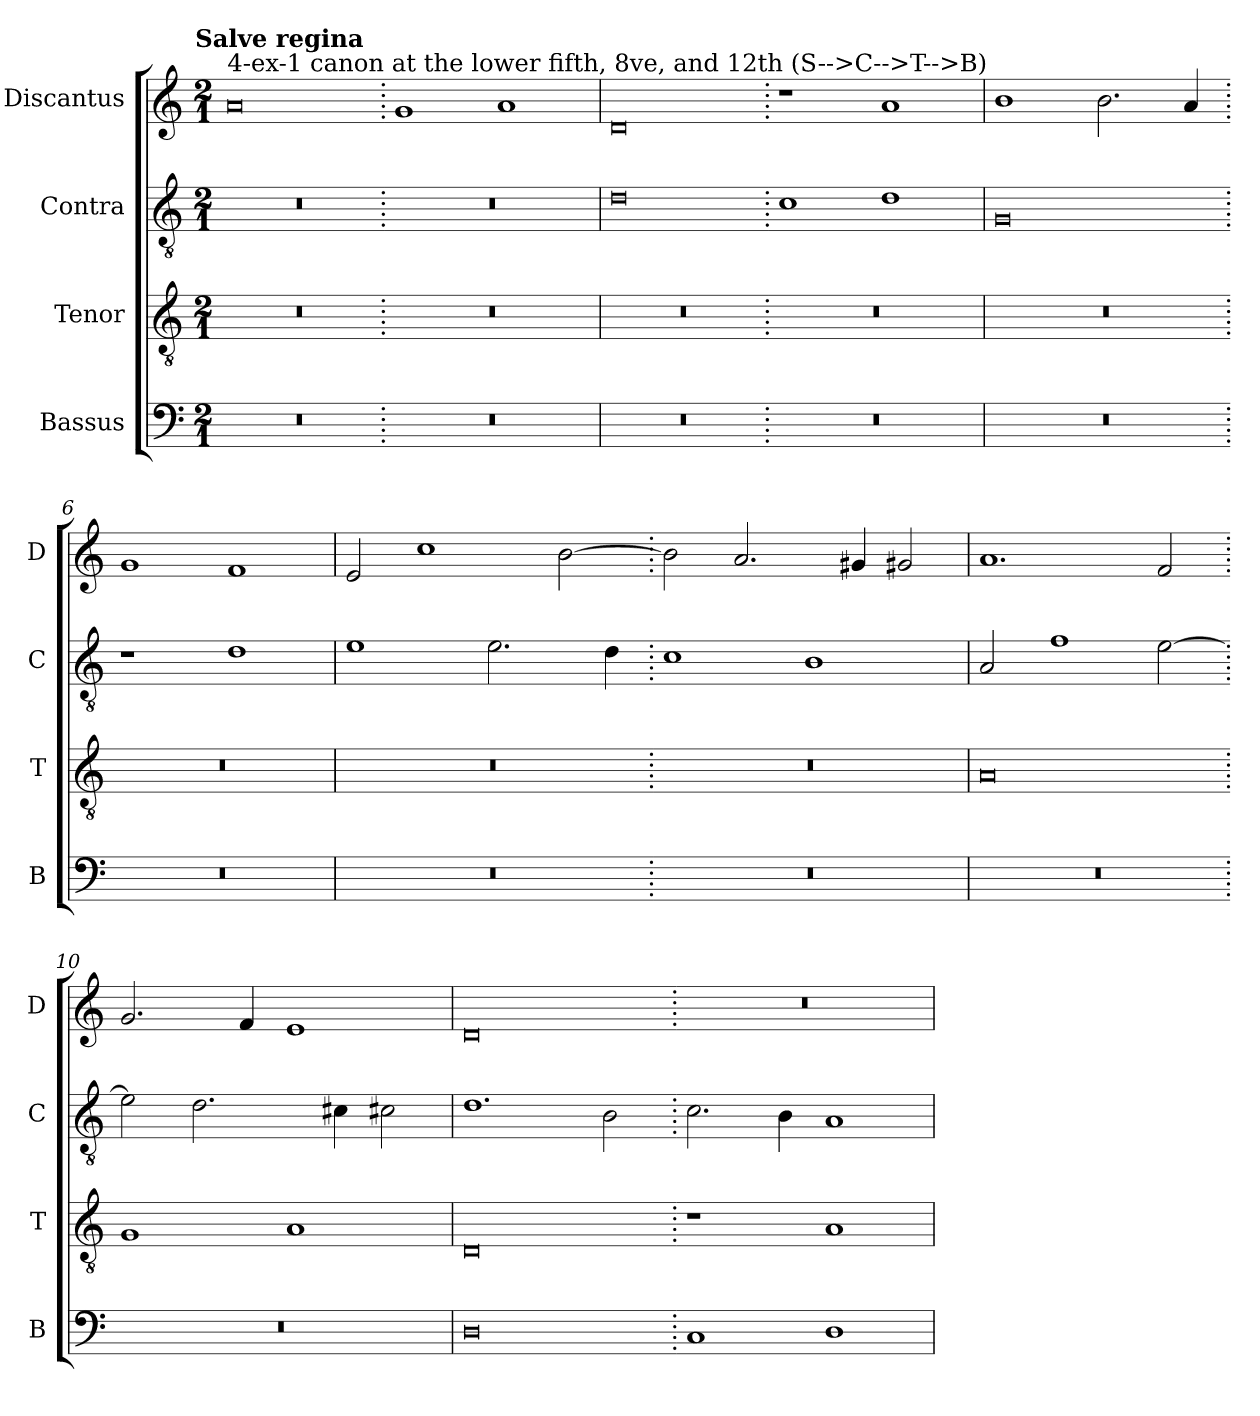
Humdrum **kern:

**kern	**kern	**kern	**kern
*part4	*part3	*part2	*part1
*staff4	*staff3	*staff2	*staff1
*I"Bassus	*I"Tenor	*I"Contra	*I"Discantus
*I'B	*I'T	*I'C	*I'D
*clefF4	*clefGv2	*clefGv2	*clefG2
*k[]	*k[]	*k[]	*k[]
!!LO:TX:omd:t=Salve regina
*M2/1	*M2/1	*M2/1	*M2/1
=1	=1	=1	=1
!	!	!	!LO:TX:a:t=4-ex-1 canon at the lower fifth, 8ve, and 12th (S-->C-->T-->B)
0r	0r	0r	0a
=2.	=2.	=2.	=2.
0r	0r	0r	1g
.	.	.	1a
=3	=3	=3	=3
0r	0r	0d	0d
=4.	=4.	=4.	=4.
0r	0r	1c	1r
.	.	1d	1a
=5	=5	=5	=5
0r	0r	0G	1b
.	.	.	2.b\
.	.	.	4a/
=6.	=6.	=6.	=6.
0r	0r	1r	1g
.	.	1d	1f
=7	=7	=7	=7
0r	0r	1e	2e/
.	.	.	1cc
.	.	2.e\	.
.	.	.	[2b\
.	.	4d\	.
=8.	=8.	=8.	=8.
0r	0r	1c	2b\]
.	.	.	2.a/
.	.	1B	.
.	.	.	4g#X/
.	.	.	2g#X/
=9	=9	=9	=9
0r	0A	2A/	1.a
.	.	1f	.
.	.	[2e\	2f/
=10.	=10.	=10.	=10.
0r	1G	2e\]	2.g/
.	.	2.d\	.
.	.	.	4f/
.	1A	.	1e
.	.	4c#X\	.
.	.	2c#X\	.
=11	=11	=11	=11
0D	0D	1.d	0d
.	.	2B\	.
=12.	=12.	=12.	=12.
1C	1r	2.c\	0r
.	.	4B\	.
1D	1A	1A	.
=	=	=	=
*-	*-	*-	*-
